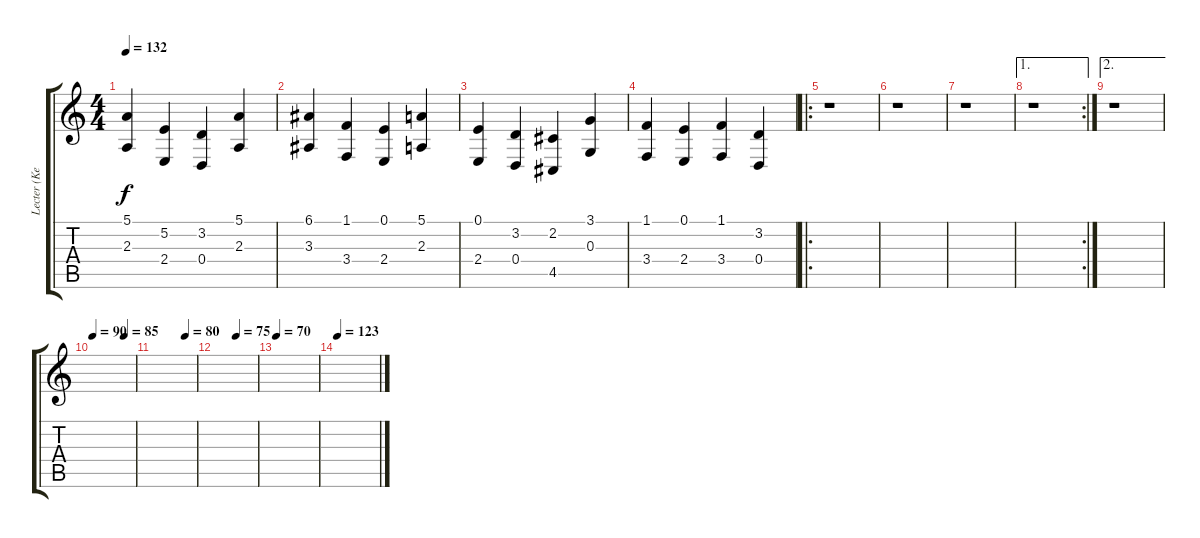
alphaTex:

\track ("Lecter (KeybLeft)" "Lecter (Ke") {instrument stringensemble1}
\staff {score tabs}
\tuning (E4 B3 G3 D3 A2 D2) {hide}
\ts (4 4)
\tempo 132
\clef g2
\ks c
(5.1 2.3).4{dy f} (5.2 2.4).4 (3.2 0.4).4 (5.1 2.3).4 |
(6.1 3.3).4 (1.1 3.4).4 (0.1 2.4).4 (5.1 2.3).4 |
(0.1 2.4).4 (3.2 0.4).4 (2.2 4.5).4 (3.1 0.3).4 |
(1.1 3.4).4 (0.1 2.4).4 (1.1 3.4).4 (3.2 0.4).4 |
\ro
r.1 |
r.1 |
r.1 |
\ae 1
\rc 2
r.1 |
\ae 2
r.1 |
\tempo 90
\tempo (85 0.75)
|
\tempo (80 0.75)
|
\tempo (75 0.5)
|
\tempo 70
|
\tempo 123
